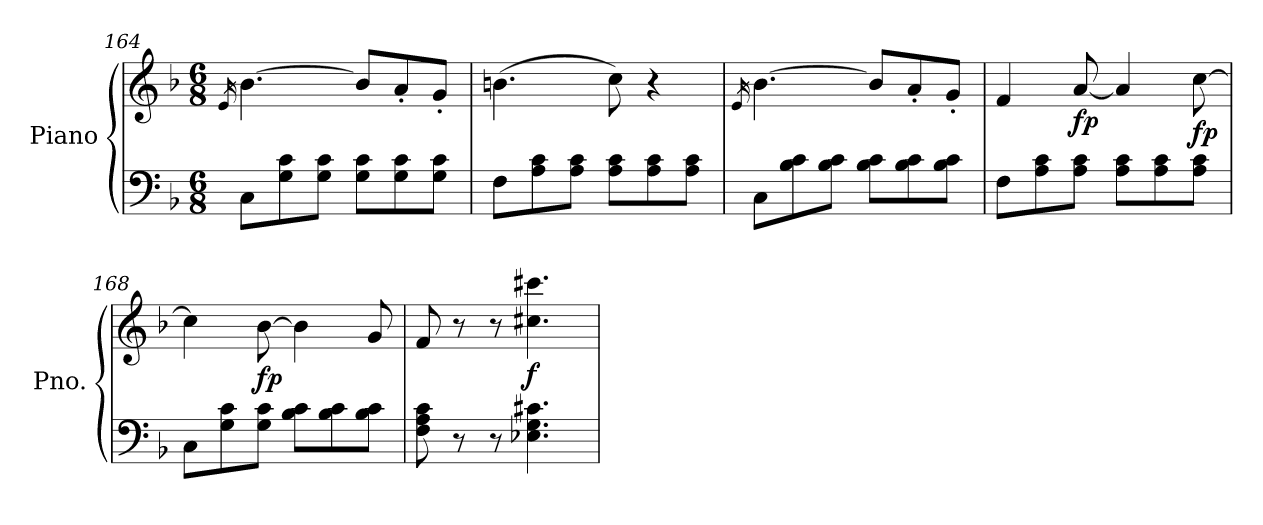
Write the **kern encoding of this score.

**kern	**kern	**dynam
*part1	*part1	*part1
*staff2	*staff1	*staff1/2
*I"Piano	*	*
*I'Pno.	*	*
*clefF4	*clefG2	*
*k[b-]	*k[b-]	*
*M6/8	*M6/8	*
=164	=164	=164
.	16qe!/	.
8C\L	[4.b-\	.
8G\ 8c\	.	.
8G\ 8c\J	.	.
8G\ 8c\L	8b-/L]	.
8G\ 8c\	8a'/	.
8G\ 8c\J	8g'/J	.
=165	=165	=165
8F\L	(>4.bn\	.
8A\ 8c\	.	.
8A\ 8c\J	.	.
8A\ 8c\L	8cc\)	.
8A\ 8c\	4r	.
8A\ 8c\J	.	.
=166	=166	=166
.	16qe!/	.
8C\L	[4.b-\	.
8B-\ 8c\	.	.
8B-\ 8c\J	.	.
8B-\ 8c\L	8b-/L]	.
8B-\ 8c\	8a'/	.
8B-\ 8c\J	8g'/J	.
!!LO:LB:g=z
=167	=167	=167
8F\L	4f/	.
8A\ 8c\	.	.
!	!	!LO:DY:b
8A\ 8c\J	[8a/	fp
8A\ 8c\L	4a/]	.
8A\ 8c\	.	.
!	!	!LO:DY:b
8A\ 8c\J	[8cc\	fp
=168	=168	=168
8C\L	4cc\]	.
8G\ 8c\	.	.
!	!	!LO:DY:b
8G\ 8c\J	[8b-\	fp
8B-\ 8c\L	4b-\]	.
8B-\ 8c\	.	.
8B-\ 8c\J	8g/	.
=169	=169	=169
8F\ 8A\ 8c\	8f/	.
8r	8r	.
8r	8r	.
!	!	!LO:DY:b
4.E-X\ 4.G\ 4.c#X\	4.cc#X\ 4.ccc#X\	f
=	=	=
*-	*-	*-
